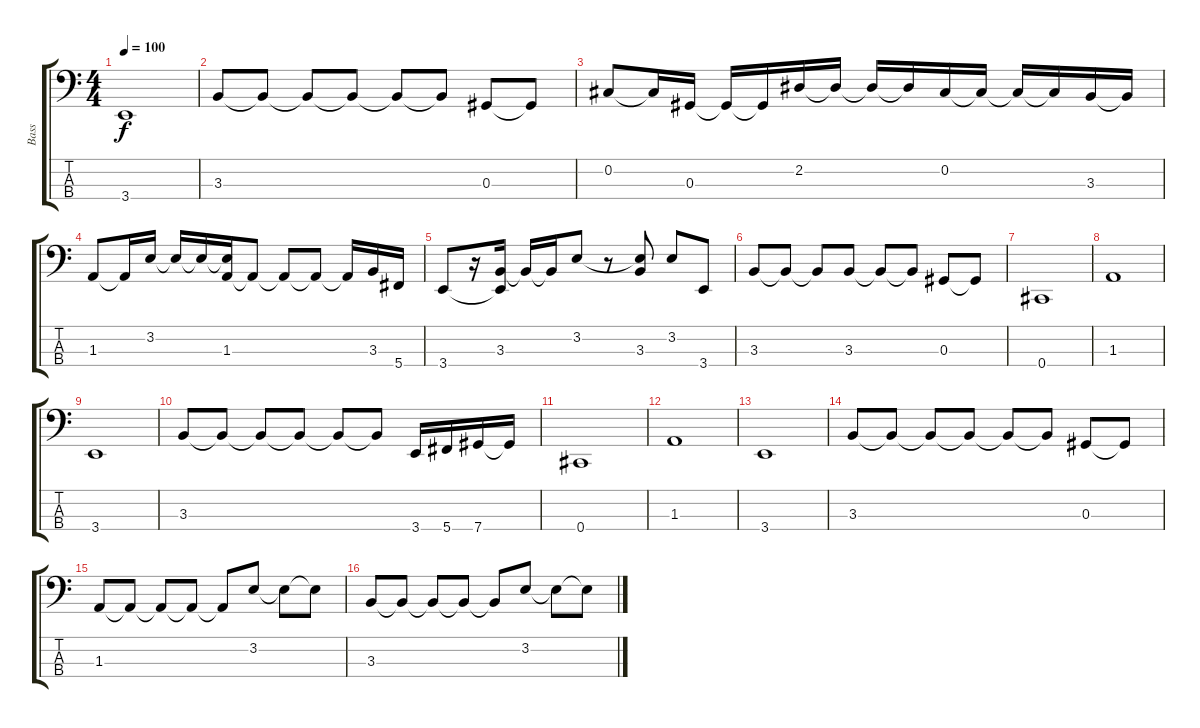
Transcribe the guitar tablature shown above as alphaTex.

\track ("Bass" "Bass") {instrument electricbassfinger}
\staff {score tabs}
\tuning (Gb2 Db2 Ab1 Db1) {hide}
\ts (4 4)
\tempo 100
\clef f4
\ks c
3.4.1{dy f} |
3.3.8 3.3{t}.8 3.3{t}.8 3.3{t}.8 3.3{t}.8 3.3{t}.8 0.3.8 0.3{t}.8 |
0.2.8 0.2{t}.16 0.3.16 0.3{t}.16 0.3{t}.16 2.2.16 2.2{t}.16 2.2{t}.16 2.2{t}.16 0.2.16 0.2{t}.16 0.2{t}.16 0.2{t}.16 3.3.16 3.3{t}.16 |
1.3.8 1.3{t}.16 3.2.16 3.2{t}.16 3.2{t}.16 (3.2{t} 1.3).16 1.3{t}.8 1.3{t}.8 1.3{t}.8 1.3{t}.16 3.3.16 5.4.16 |
3.4.8 r.16 (3.3 3.4{t}).16 3.3{t}.16 3.3{t}.16 3.2.8 r.8 (3.2{t} 3.3).8 3.2.8 3.4.8 |
3.3.8 3.3{t}.8 3.3{t}.8 3.3.8 3.3{t}.8 3.3{t}.8 0.3.8 0.3{t}.8 |
0.4.1 |
1.3.1 |
3.4.1 |
3.3.8 3.3{t}.8 3.3{t}.8 3.3{t}.8 3.3{t}.8 3.3{t}.8 3.4.16 5.4.16 7.4.16 7.4{t}.16 |
0.4.1 |
1.3.1 |
3.4.1 |
3.3.8 3.3{t}.8 3.3{t}.8 3.3{t}.8 3.3{t}.8 3.3{t}.8 0.3.8 0.3{t}.8 |
1.3.8 1.3{t}.8 1.3{t}.8 1.3{t}.8 1.3{t}.8 3.2.8 3.2{t}.8 3.2{t}.8 |
3.3.8 3.3{t}.8 3.3{t}.8 3.3{t}.8 3.3{t}.8 3.2.8 3.2{t}.8 3.2{t}.8
